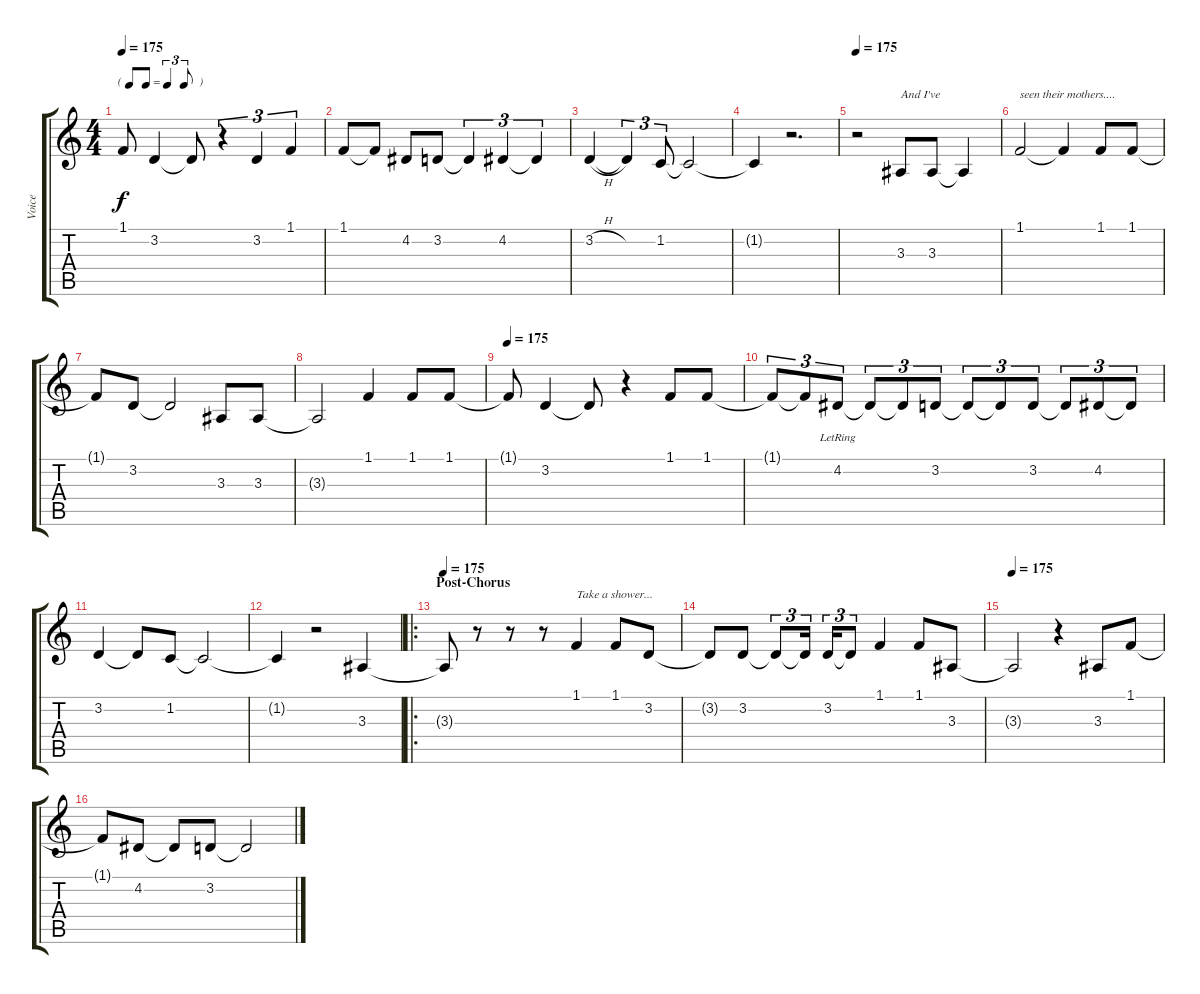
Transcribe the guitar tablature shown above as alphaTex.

\track ("Voice" "Voice") {instrument clarinet}
\staff {score tabs}
\tuning (E4 B3 G3 D3 A2 E2) {hide}
\ts (4 4)
\tf triplet8th
\tempo 175
\clef g2
\ks c
1.1{t}.8{dy f} 3.2.4 3.2{t}.8 r.4{tu (3 2)} 3.2.4{tu (3 2)} 1.1.4{tu (3 2)} |
1.1.8 1.1{t}.8 4.2.8 3.2.8 3.2{t}.4{tu (3 2)} 4.2.4{tu (3 2)} 4.2{t}.4{tu (3 2)} |
3.2{h}.4 3.2{t}.4{tu (3 2)} 1.2.8{tu (3 2)} 1.2{t}.2 |
1.2{t}.4 r.2{d} |
\tempo 175
r.2 3.3.8{txt "And I've"} 3.3.8 3.3{t}.4 |
1.1.2{txt "seen their mothers...."} 1.1{t}.4 1.1.8 1.1.8 |
1.1{t}.8 3.2.8 3.2{t}.2 3.3.8 3.3.8 |
3.3{t}.2 1.1.4 1.1.8 1.1.8 |
\tempo 175
1.1{t}.8 3.2.4 3.2{t}.8 r.4 1.1.8 1.1.8 |
1.1{t}.8{tu (3 2)} 1.1{t}.8{tu (3 2)} 4.2{lr}.8{tu (3 2)} 4.2{t}.8{tu (3 2)} 4.2{t}.8{tu (3 2)} 3.2.8{tu (3 2)} 3.2{t}.8{tu (3 2)} 3.2{t}.8{tu (3 2)} 3.2.8{tu (3 2)} 3.2{t}.8{tu (3 2)} 4.2.8{tu (3 2)} 4.2{t}.8{tu (3 2)} |
3.2.4 3.2{t}.8 1.2.8 1.2{t}.2 |
1.2{t}.4 r.2 3.3.4 |
\ro
\section ("" "Post-Chorus")
\tempo 175
3.3{t}.8 r.8 r.8 r.8 1.1.4{txt "Take a shower..."} 1.1.8 3.2.8 |
3.2{t}.8 3.2.8 3.2{t}.8{tu (3 2)} 3.2{t}.16{tu (3 2)} 3.2.16{tu (3 2)} 3.2{t}.8{tu (3 2)} 1.1.4 1.1.8 3.3.8 |
\tempo 175
3.3{t}.2 r.4 3.3.8 1.1.8 |
1.1{t}.8 4.2.8 4.2{t}.8 3.2.8 3.2{t}.2
